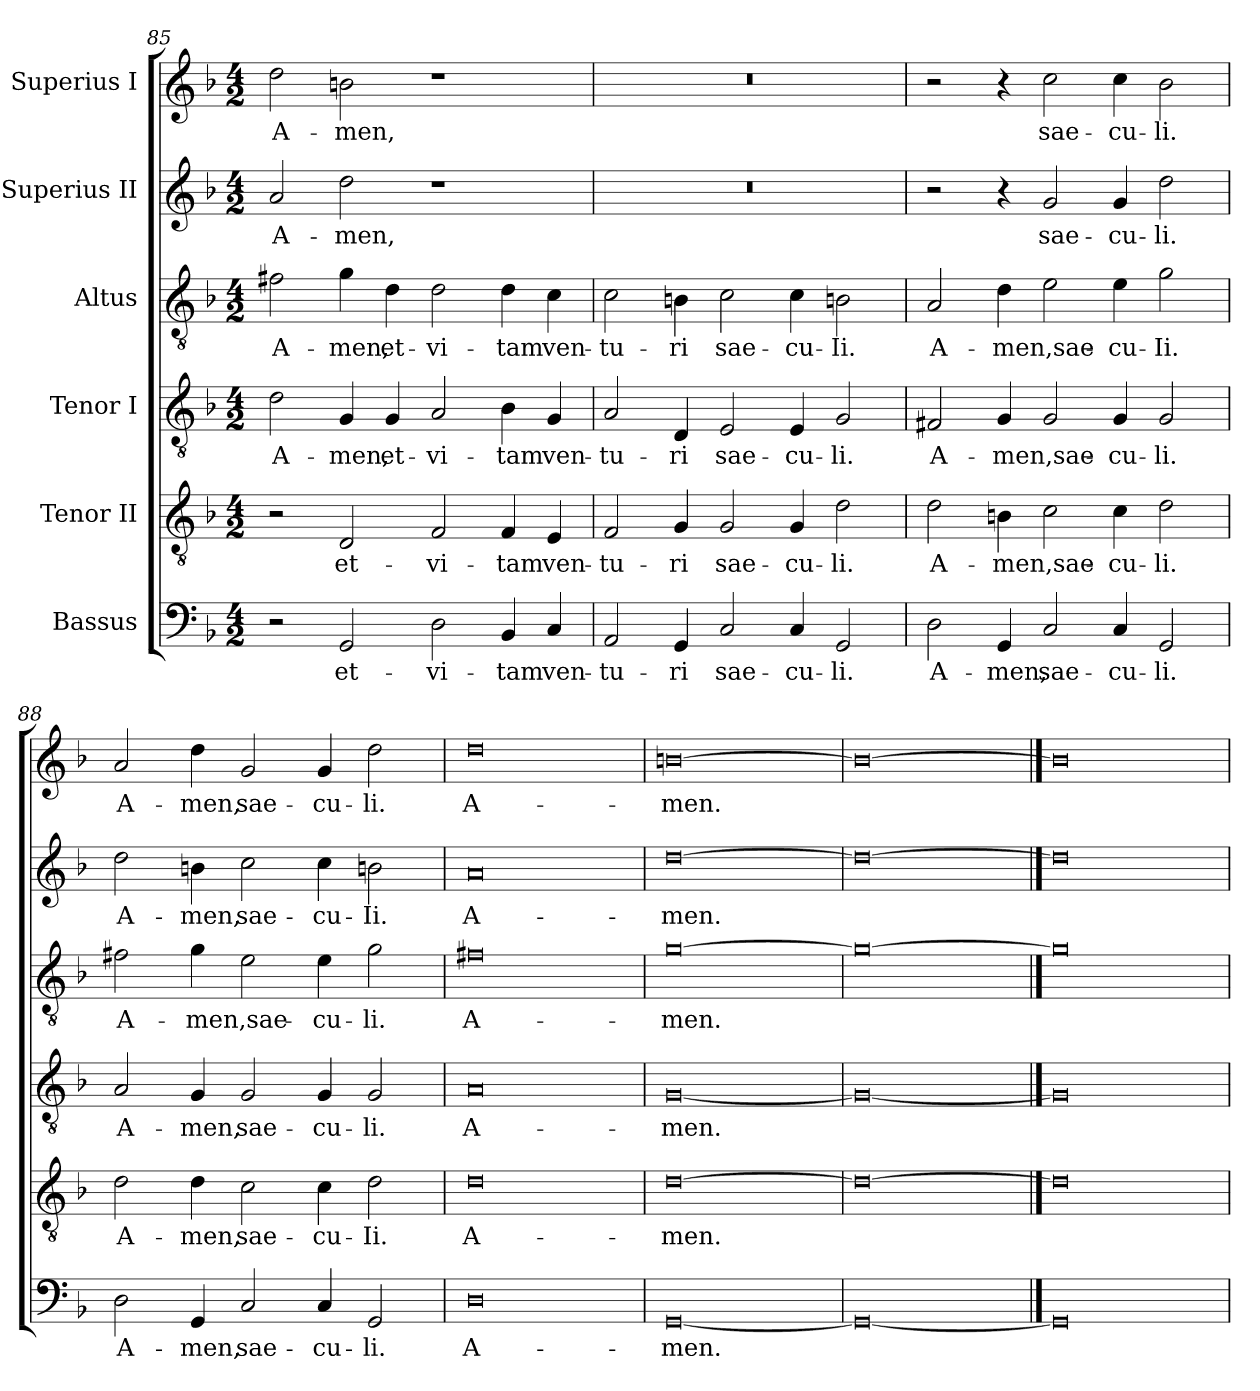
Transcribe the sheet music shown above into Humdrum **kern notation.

**kern	**text	**kern	**text	**kern	**text	**kern	**text	**kern	**text	**kern	**text
*part6	*part6	*part5	*part5	*part4	*part4	*part3	*part3	*part2	*part2	*part1	*part1
*staff6	*staff6	*staff5	*staff5	*staff4	*staff4	*staff3	*staff3	*staff2	*staff2	*staff1	*staff1
*I"Bassus	*	*I"Tenor II	*	*I"Tenor I	*	*I"Altus	*	*I"Superius II	*	*I"Superius I	*
*clefF4	*	*clefGv2	*	*clefGv2	*	*clefGv2	*	*clefG2	*	*clefG2	*
*k[b-]	*	*k[b-]	*	*k[b-]	*	*k[b-]	*	*k[b-]	*	*k[b-]	*
*M4/2	*	*M4/2	*	*M4/2	*	*M4/2	*	*M4/2	*	*M4/2	*
=85	=85	=85	=85	=85	=85	=85	=85	=85	=85	=85	=85
2r	.	2r	.	2d\	A-	2f#X\	A-	2a/	A-	2dd\	A-
2GG/	et-	2D/	et-	4G/	-men,	4g\	-men,	2dd\	-men,	2bn\	-men,
.	.	.	.	4G/	et-	4d\	et-	.	.	.	.
2D\	vi-	2F/	vi-	2A/	vi-	2d\	vi-	1r	.	1r	.
4BB-/	-tam	4F/	-tam	4B-\	-tam	4d\	-tam	.	.	.	.
4C/	ven-	4E/	ven-	4G/	ven-	4c\	ven-	.	.	.	.
=86	=86	=86	=86	=86	=86	=86	=86	=86	=86	=86	=86
2AA/	-tu-	2F/	-tu-	2A/	-tu-	2c\	-tu-	0r	.	0r	.
4GG/	-ri	4G/	-ri	4D/	-ri	4Bn\	-ri	.	.	.	.
2C/	sae-	2G/	sae-	2E/	sae-	2c\	sae-	.	.	.	.
4C/	-cu-	4G/	-cu-	4E/	-cu-	4c\	-cu-	.	.	.	.
2GG/	-li.	2d\	-li.	2G/	-li.	2Bn\	-Ii.	.	.	.	.
=87	=87	=87	=87	=87	=87	=87	=87	=87	=87	=87	=87
2D\	A-	2d\	A-	2F#X/	A-	2A/	A-	2r	.	2r	.
4GG/	-men,	4Bn\	-men,sae-	4G/	-men,sae-	4d\	-men,sae-	4r	.	4r	.
2C/	sae-	2c\	.	2G/	.	2e\	.	2g/	sae-	2cc\	sae-
4C/	-cu-	4c\	-cu-	4G/	-cu-	4e\	-cu-	4g/	-cu-	4cc\	-cu-
2GG/	-li.	2d\	-li.	2G/	-li.	2g\	-Ii.	2dd\	-li.	2b-\	-li.
=88	=88	=88	=88	=88	=88	=88	=88	=88	=88	=88	=88
2D\	A-	2d\	A-	2A/	A-	2f#X\	A-	2dd\	A-	2a/	A-
4GG/	-men,	4d\	-men,	4G/	-men,	4g\	-men,sae-	4bn\	-men,	4dd\	-men,
2C/	sae-	2c\	sae-	2G/	sae-	2e\	.	2cc\	sae-	2g/	sae-
4C/	-cu-	4c\	-cu-	4G/	-cu-	4e\	-cu-	4cc\	-cu-	4g/	-cu-
2GG/	-li.	2d\	-Ii.	2G/	-li.	2g\	-li.	2bn\	-Ii.	2dd\	-li.
=89	=89	=89	=89	=89	=89	=89	=89	=89	=89	=89	=89
0D\	A­-	0d\	A­-	0A/	A­-	0f#X\	A­-	0a/	A­-	0dd\	A­-
=90	=90	=90	=90	=90	=90	=90	=90	=90	=90	=90	=90
[0GG/	-men.	[0d\	-men.	[0G/	-men.	[0g\	-men.	[0dd\	-men.	[0bn\	-men.
=91	=91	=91	=91	=91	=91	=91	=91	=91	=91	=91	=91
0GG/_	.	0d\_	.	0G/_	.	0g\_	.	0dd\_	.	0bn\_	.
==92	==92	==92	==92	==92	==92	==92	==92	==92	==92	==92	==92
0GG/]	.	0d\]	.	0G/]	.	0g\]	.	0dd\]	.	0b\]	.
=	=	=	=	=	=	=	=	=	=	=	=
*-	*-	*-	*-	*-	*-	*-	*-	*-	*-	*-	*-
